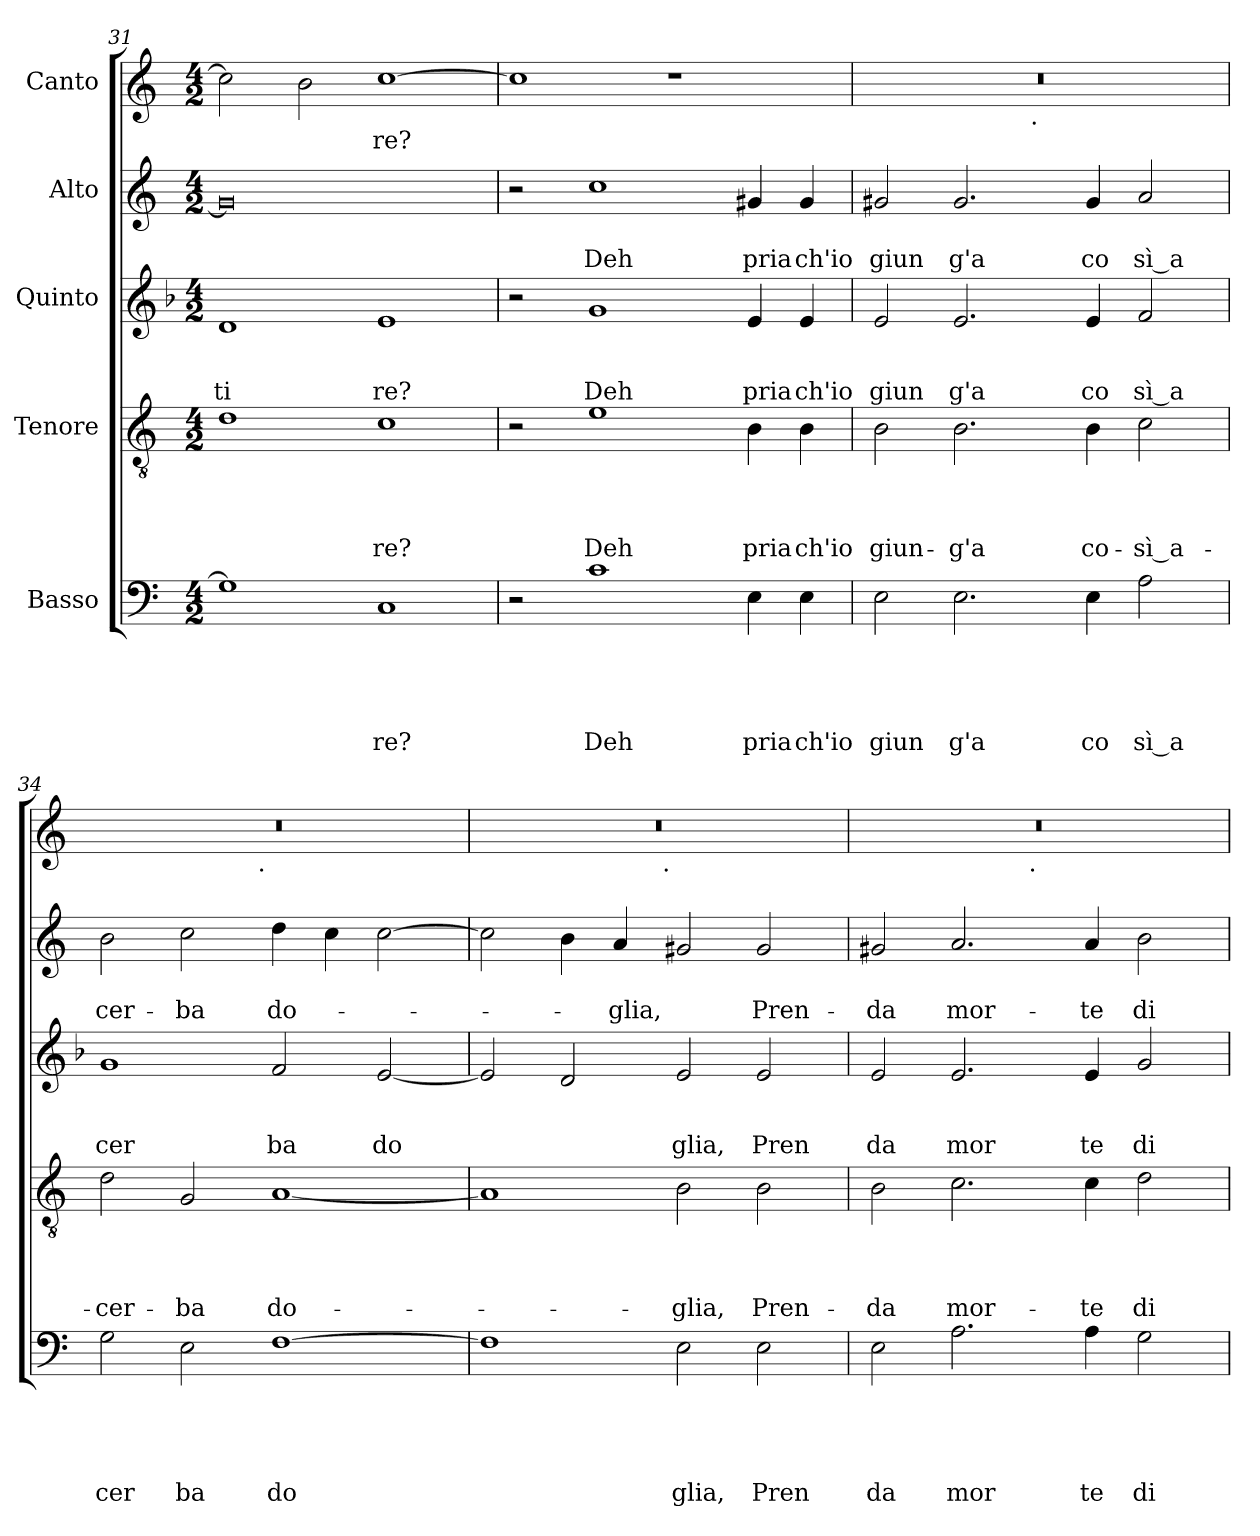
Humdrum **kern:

**kern	**text	**text	**text	**text	**text	**kern	**text	**text	**text	**text	**kern	**text	**text	**text	**kern	**text	**text	**kern	**text
*part5	*part5	*part5	*part5	*part5	*part5	*part4	*part4	*part4	*part4	*part4	*part3	*part3	*part3	*part3	*part2	*part2	*part2	*part1	*part1
*staff5	*staff5	*staff5	*staff5	*staff5	*staff5	*staff4	*staff4	*staff4	*staff4	*staff4	*staff3	*staff3	*staff3	*staff3	*staff2	*staff2	*staff2	*staff1	*staff1
*I"Basso	*	*	*	*	*	*I"Tenore	*	*	*	*	*I"Quinto	*	*	*	*I"Alto	*	*	*I"Canto	*
*clefF4	*	*	*	*	*	*clefGv2	*	*	*	*	*clefG2	*	*	*	*clefG2	*	*	*clefG2	*
*ITrd-3c-5	*	*	*	*	*	*ITrd-3c-5	*	*	*	*	*	*	*	*	*ITrd-3c-5	*	*	*ITrd-3c-5	*
*k[b-]	*	*	*	*	*	*k[b-]	*	*	*	*	*k[b-]	*	*	*	*k[b-]	*	*	*k[b-]	*
*F:	*	*	*	*	*	*F:	*	*	*	*	*F:	*	*	*	*F:	*	*	*F:	*
*M4/2	*	*	*	*	*	*M4/2	*	*	*	*	*M4/2	*	*	*	*M4/2	*	*	*M4/2	*
=31	=31	=31	=31	=31	=31	=31	=31	=31	=31	=31	=31	=31	=31	=31	=31	=31	=31	=31	=31
!	!	!	!	!	!	!	!	!	!	!	!	!	!	!LO:LY:b	!	!	!	!	!
1c]	.	.	.	.	.	1g	.	.	.	.	1d	.	.	ti	0cc]	.	.	2ff\]	.
.	.	.	.	.	.	.	.	.	.	.	.	.	.	.	.	.	.	2ee\	.
!	!	!	!	!	!LO:LY:b	!	!	!	!	!LO:LY:b	!	!	!	!LO:LY:b	!	!	!	!	!LO:LY:b
1F	.	.	.	.	re?	1f	.	.	.	-re?	1e	.	.	re?	.	.	.	[>1ff	-re?
=32	=32	=32	=32	=32	=32	=32	=32	=32	=32	=32	=32	=32	=32	=32	=32	=32	=32	=32	=32
2r	.	.	.	.	.	2r	.	.	.	.	2r	.	.	.	2r	.	.	1ff]	.
!	!	!	!	!	!LO:LY:b	!	!	!	!	!LO:LY:b	!	!	!	!LO:LY:b	!	!	!LO:LY:b	!	!
1f	.	.	.	.	Deh	1a	.	.	.	Deh	1g	.	.	Deh	1ff	.	Deh	.	.
.	.	.	.	.	.	.	.	.	.	.	.	.	.	.	.	.	.	1r	.
!	!	!	!	!	!LO:LY:b	!	!	!	!	!LO:LY:b	!	!	!	!LO:LY:b	!	!	!LO:LY:b	!	!
4A\	.	.	.	.	pria	4e\	.	.	.	pria	4e/	.	.	pria	4cc#X/	.	pria	.	.
!	!	!	!	!	!LO:LY:b	!	!	!	!	!LO:LY:b	!	!	!	!LO:LY:b	!	!	!LO:LY:b	!	!
4A\	.	.	.	.	ch'io	4e\	.	.	.	ch'io	4e/	.	.	ch'io	4cc#/	.	ch'io	.	.
=33	=33	=33	=33	=33	=33	=33	=33	=33	=33	=33	=33	=33	=33	=33	=33	=33	=33	=33	=33
!	!	!	!	!	!LO:LY:b	!	!	!	!	!LO:LY:b	!	!	!	!LO:LY:b	!	!	!LO:LY:b	!	!
*	*	*	*	*	*	*	*	*	*	*	*	*	*	*	*	*	*	*^	*
2A\	.	.	.	.	giun	2e\	.	.	.	giun-	2e/	.	.	giun	2cc#X/	.	giun	0r	2ryy	.
!	!	!	!	!	!LO:LY:b	!	!	!	!	!LO:LY:b	!	!	!	!LO:LY:b	!	!	!LO:LY:b	!	!	!
2.A\	.	.	.	.	g'a	2.e\	.	.	.	-g'a	2.e/	.	.	g'a	2.cc#/	.	g'a	.	4...ryy	.
!	!	!	!	!	!	!	!	!	!	!	!	!	!	!	!	!	!	!	!LO:TX:b:t=.	!
.	.	.	.	.	.	.	.	.	.	.	.	.	.	.	.	.	.	.	1ryy	.
!	!	!	!	!	!LO:LY:b	!	!	!	!	!LO:LY:b	!	!	!	!LO:LY:b	!	!	!LO:LY:b	!	!	!
4A\	.	.	.	.	co	4e\	.	.	.	co-	4e/	.	.	co	4cc#/	.	co	.	.	.
!	!	!	!	!	!LO:LY:b:rj	!	!	!	!	!LO:LY:b:rj	!	!	!	!LO:LY:b:rj	!	!	!LO:LY:b:rj	!	!	!
2d\	.	.	.	.	sì a	2f\	.	.	.	-sì a-	2f/	.	.	sì a	2dd/	.	sì a	.	.	.
.	.	.	.	.	.	.	.	.	.	.	.	.	.	.	.	.	.	.	32ryy	.
!!LO:PB:g=z	!!
=34	=34	=34	=34	=34	=34	=34	=34	=34	=34	=34	=34	=34	=34	=34	=34	=34	=34	=34	=34	=34
!	!	!	!	!	!LO:LY:b	!	!	!	!	!LO:LY:b	!	!	!	!LO:LY:b	!	!	!LO:LY:b	!	!	!
2c\	.	.	.	.	cer	2g\	.	.	.	-cer-	1g	.	.	cer	2ee\	.	cer-	0r	2ryy	.
!	!	!	!	!	!LO:LY:b	!	!	!	!	!LO:LY:b	!	!	!	!	!	!	!LO:LY:b	!	!	!
2A\	.	.	.	.	ba	2c/	.	.	.	-ba	.	.	.	.	2ff\	.	-ba	.	4...ryy	.
!	!	!	!	!	!	!	!	!	!	!	!	!	!	!	!	!	!	!	!LO:TX:b:t=.	!
.	.	.	.	.	.	.	.	.	.	.	.	.	.	.	.	.	.	.	1ryy	.
!	!	!	!	!	!LO:LY:b	!	!	!	!	!LO:LY:b	!	!	!	!LO:LY:b	!	!	!LO:LY:b	!	!	!
[>1B-	.	.	.	.	do	[<1d	.	.	.	do-	2f/	.	.	ba	4gg\	.	do-	.	.	.
.	.	.	.	.	.	.	.	.	.	.	.	.	.	.	4ff\	.	.	.	.	.
!	!	!	!	!	!	!	!	!	!	!	!	!	!	!LO:LY:b	!	!	!	!	!	!
.	.	.	.	.	.	.	.	.	.	.	[<2e/	.	.	do	[>2ff\	.	.	.	.	.
.	.	.	.	.	.	.	.	.	.	.	.	.	.	.	.	.	.	.	32ryy	.
=35	=35	=35	=35	=35	=35	=35	=35	=35	=35	=35	=35	=35	=35	=35	=35	=35	=35	=35	=35	=35
1B-]	.	.	.	.	.	1d]	.	.	.	.	2e/]	.	.	.	2ff\]	.	.	0r	2ryy	.
.	.	.	.	.	.	.	.	.	.	.	2d/	.	.	.	4ee\	.	.	.	4...ryy	.
!	!	!	!	!	!	!	!	!	!	!	!	!	!	!	!	!	!LO:LY:b	!	!	!
.	.	.	.	.	.	.	.	.	.	.	.	.	.	.	4dd/	.	-glia,	.	.	.
!	!	!	!	!	!	!	!	!	!	!	!	!	!	!	!	!	!	!	!LO:TX:b:t=.	!
.	.	.	.	.	.	.	.	.	.	.	.	.	.	.	.	.	.	.	1ryy	.
!	!	!	!	!	!LO:LY:b	!	!	!	!	!LO:LY:b	!	!	!	!LO:LY:b	!	!	!	!	!	!
2A\	.	.	.	.	glia,	2e\	.	.	.	-glia,	2e/	.	.	glia,	2cc#X/	.	.	.	.	.
!	!	!	!	!	!LO:LY:b	!	!	!	!	!LO:LY:b	!	!	!	!LO:LY:b	!	!	!LO:LY:b	!	!	!
2A\	.	.	.	.	Pren	2e\	.	.	.	Pren-	2e/	.	.	Pren	2cc#/	.	Pren-	.	.	.
.	.	.	.	.	.	.	.	.	.	.	.	.	.	.	.	.	.	.	32ryy	.
=36	=36	=36	=36	=36	=36	=36	=36	=36	=36	=36	=36	=36	=36	=36	=36	=36	=36	=36	=36	=36
!	!	!	!	!	!LO:LY:b	!	!	!	!	!LO:LY:b	!	!	!	!LO:LY:b	!	!	!LO:LY:b	!	!	!
2A\	.	.	.	.	da	2e\	.	.	.	-da	2e/	.	.	da	2cc#X/	.	-da	0r	2ryy	.
!	!	!	!	!	!LO:LY:b	!	!	!	!	!LO:LY:b	!	!	!	!LO:LY:b	!	!	!LO:LY:b	!	!	!
2.d\	.	.	.	.	mor	2.f\	.	.	.	mor-	2.e/	.	.	mor	2.dd/	.	mor-	.	4...ryy	.
!	!	!	!	!	!	!	!	!	!	!	!	!	!	!	!	!	!	!	!LO:TX:b:t=.	!
.	.	.	.	.	.	.	.	.	.	.	.	.	.	.	.	.	.	.	1ryy	.
!	!	!	!	!	!LO:LY:b	!	!	!	!	!LO:LY:b	!	!	!	!LO:LY:b	!	!	!LO:LY:b	!	!	!
4d\	.	.	.	.	te	4f\	.	.	.	-te	4e/	.	.	te	4dd/	.	-te	.	.	.
!	!	!	!	!	!LO:LY:b	!	!	!	!	!LO:LY:b	!	!	!	!LO:LY:b	!	!	!LO:LY:b	!	!	!
2c\	.	.	.	.	di	2g\	.	.	.	di	2g/	.	.	di	2ee\	.	di	.	.	.
.	.	.	.	.	.	.	.	.	.	.	.	.	.	.	.	.	.	.	32ryy	.
*	*	*	*	*	*	*	*	*	*	*	*	*	*	*	*	*	*	*v	*v	*
=	=	=	=	=	=	=	=	=	=	=	=	=	=	=	=	=	=	=	=
*-	*-	*-	*-	*-	*-	*-	*-	*-	*-	*-	*-	*-	*-	*-	*-	*-	*-	*-	*-
